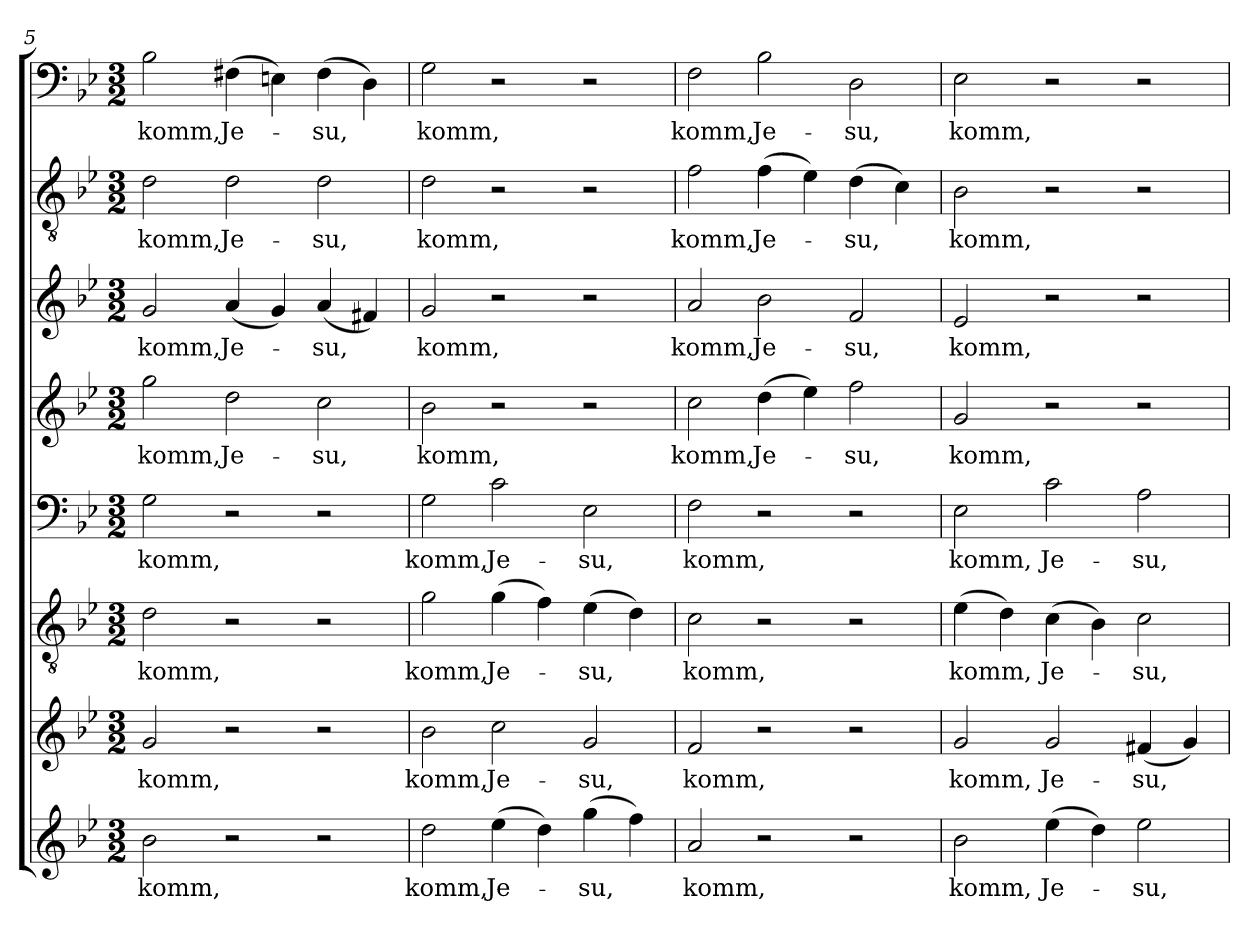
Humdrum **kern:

**kern	**text	**kern	**text	**kern	**text	**kern	**text	**kern	**text	**kern	**text	**kern	**text	**kern	**text
*part8	*part8	*part7	*part7	*part6	*part6	*part5	*part5	*part4	*part4	*part3	*part3	*part2	*part2	*part1	*part1
*staff8	*staff8	*staff7	*staff7	*staff6	*staff6	*staff5	*staff5	*staff4	*staff4	*staff3	*staff3	*staff2	*staff2	*staff1	*staff1
*clefG2	*	*clefG2	*	*clefGv2	*	*clefF4	*	*clefG2	*	*clefG2	*	*clefGv2	*	*clefF4	*
*k[b-e-]	*	*k[b-e-]	*	*k[b-e-]	*	*k[b-e-]	*	*k[b-e-]	*	*k[b-e-]	*	*k[b-e-]	*	*k[b-e-]	*
*g:	*	*g:	*	*g:	*	*g:	*	*g:	*	*g:	*	*g:	*	*g:	*
*M3/2	*	*M3/2	*	*M3/2	*	*M3/2	*	*M3/2	*	*M3/2	*	*M3/2	*	*M3/2	*
=5	=5	=5	=5	=5	=5	=5	=5	=5	=5	=5	=5	=5	=5	=5	=5
2b-\	komm,	2g/	komm,	2d\	komm,	2G\	komm,	2gg\	komm,	2g/	komm,	2d\	komm,	2B-\	komm,
2r	.	2r	.	2r	.	2r	.	2dd\	Je-	(4a/	Je-	2d\	Je-	(4F#X\	Je-
.	.	.	.	.	.	.	.	.	.	4g/)	.	.	.	4En\)	.
2r	.	2r	.	2r	.	2r	.	2cc\	-su,	(4a/	-su,	2d\	-su,	(4F#\	-su,
.	.	.	.	.	.	.	.	.	.	4f#X/)	.	.	.	4D\)	.
=6	=6	=6	=6	=6	=6	=6	=6	=6	=6	=6	=6	=6	=6	=6	=6
2dd\	komm,	2b-\	komm,	2g\	komm,	2G\	komm,	2b-\	komm,	2g/	komm,	2d\	komm,	2G\	komm,
(4ee-\	Je-	2cc\	Je-	(4g\	Je-	2c\	Je-	2r	.	2r	.	2r	.	2r	.
4dd\)	.	.	.	4f\)	.	.	.	.	.	.	.	.	.	.	.
(4gg\	-su,	2g/	-su,	(4e-\	-su,	2E-\	-su,	2r	.	2r	.	2r	.	2r	.
4ff\)	.	.	.	4d\)	.	.	.	.	.	.	.	.	.	.	.
=7	=7	=7	=7	=7	=7	=7	=7	=7	=7	=7	=7	=7	=7	=7	=7
2a/	komm,	2f/	komm,	2c\	komm,	2F\	komm,	2cc\	komm,	2a/	komm,	2f\	komm,	2F\	komm,
2r	.	2r	.	2r	.	2r	.	(4dd\	Je-	2b-\	Je-	(4f\	Je-	2B-\	Je-
.	.	.	.	.	.	.	.	4ee-\)	.	.	.	4e-\)	.	.	.
2r	.	2r	.	2r	.	2r	.	2ff\	-su,	2f/	-su,	(4d\	-su,	2D\	-su,
.	.	.	.	.	.	.	.	.	.	.	.	4c\)	.	.	.
=8	=8	=8	=8	=8	=8	=8	=8	=8	=8	=8	=8	=8	=8	=8	=8
2b-\	komm,	2g/	komm,	(4e-\	komm,	2E-\	komm,	2g/	komm,	2e-/	komm,	2B-\	komm,	2E-\	komm,
.	.	.	.	4d\)	.	.	.	.	.	.	.	.	.	.	.
(4ee-\	Je-	2g/	Je-	(4c\	Je-	2c\	Je-	2r	.	2r	.	2r	.	2r	.
4dd\)	.	.	.	4B-\)	.	.	.	.	.	.	.	.	.	.	.
2ee-\	-su,	(4f#X/	-su,	2c\	-su,	2A\	-su,	2r	.	2r	.	2r	.	2r	.
.	.	4g/)	.	.	.	.	.	.	.	.	.	.	.	.	.
=	=	=	=	=	=	=	=	=	=	=	=	=	=	=	=
*-	*-	*-	*-	*-	*-	*-	*-	*-	*-	*-	*-	*-	*-	*-	*-
